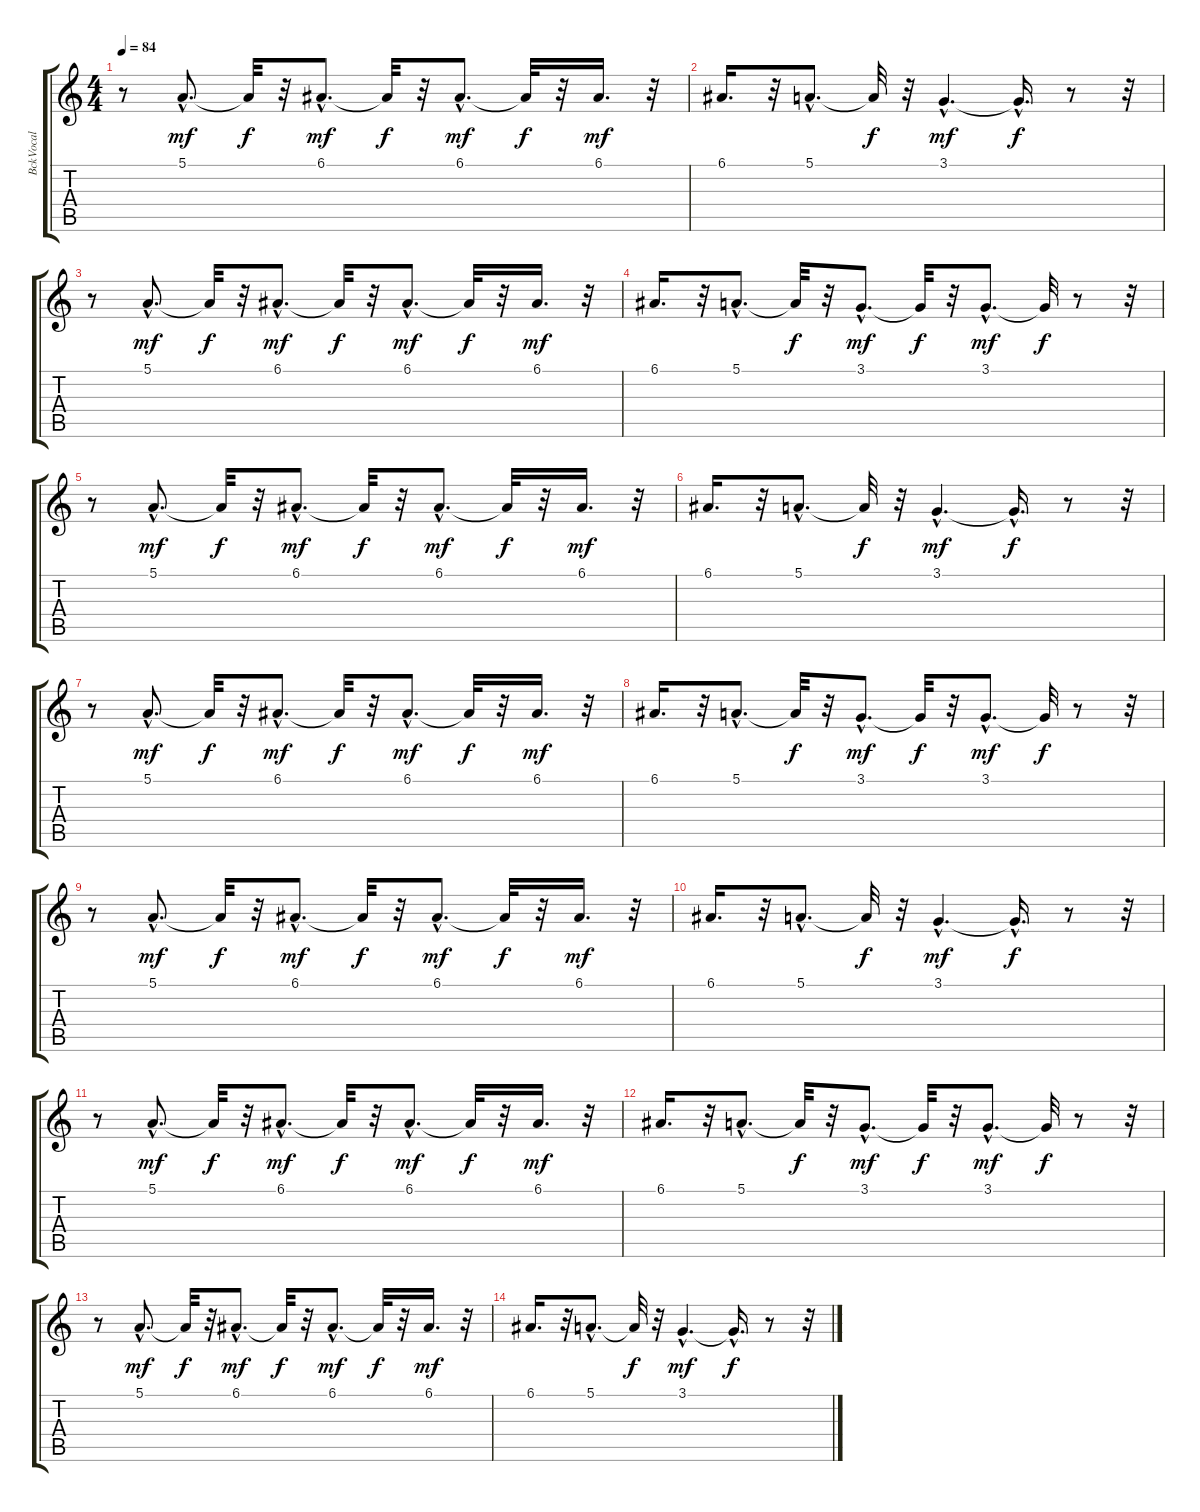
\track ("BckVocal" "BckVocal") {instrument tangoaccordion}
\staff {score tabs}
\tuning (E4 B3 G3 D3 A2 E2) {hide}
\ts (4 4)
\tempo 84
\clef g2
\ks c
r.8{dy f} 5.1{hac}.8{d dy mf} 5.1{t}.32{dy f} r.32 6.1{hac}.8{d dy mf} 6.1{t}.32{dy f} r.32 6.1{hac}.8{d dy mf} 6.1{t}.32{dy f} r.32 6.1.16{d dy mf} r.32 |
6.1.16{d} r.32 5.1{hac}.8{d} 5.1{t}.32{dy f} r.32 3.1{hac}.4{d dy mf} 3.1{hac t}.16{d dy f} r.8 r.32 |
r.8 5.1{hac}.8{d dy mf} 5.1{t}.32{dy f} r.32 6.1{hac}.8{d dy mf} 6.1{t}.32{dy f} r.32 6.1{hac}.8{d dy mf} 6.1{t}.32{dy f} r.32 6.1.16{d dy mf} r.32 |
6.1.16{d} r.32 5.1{hac}.8{d} 5.1{t}.32{dy f} r.32 3.1{hac}.8{d dy mf} 3.1{t}.32{dy f} r.32 3.1{hac}.8{d dy mf} 3.1{t}.32{dy f} r.8 r.32 |
r.8 5.1{hac}.8{d dy mf volume 12} 5.1{t}.32{dy f} r.32 6.1{hac}.8{d dy mf volume 12} 6.1{t}.32{dy f} r.32 6.1{hac}.8{d dy mf volume 11} 6.1{t}.32{dy f} r.32 6.1.16{d dy mf volume 11} r.32 |
6.1.16{d volume 11} r.32 5.1{hac}.8{d volume 11} 5.1{t}.32{dy f} r.32 3.1{hac}.4{d dy mf volume 10} 3.1{hac t}.16{d dy f} r.8 r.32 |
r.8 5.1{hac}.8{d dy mf volume 10} 5.1{t}.32{dy f} r.32 6.1{hac}.8{d dy mf volume 9} 6.1{t}.32{dy f} r.32 6.1{hac}.8{d dy mf volume 9} 6.1{t}.32{dy f} r.32 6.1.16{d dy mf volume 9} r.32 |
6.1.16{d volume 8} r.32 5.1{hac}.8{d volume 8} 5.1{t}.32{dy f} r.32 3.1{hac}.8{d dy mf volume 8} 3.1{t}.32{dy f} r.32 3.1{hac}.8{d dy mf volume 8} 3.1{t}.32{dy f} r.8 r.32 |
r.8 5.1{hac}.8{d dy mf volume 7} 5.1{t}.32{dy f} r.32 6.1{hac}.8{d dy mf volume 7} 6.1{t}.32{dy f} r.32 6.1{hac}.8{d dy mf volume 6} 6.1{t}.32{dy f} r.32 6.1.16{d dy mf volume 6} r.32 |
6.1.16{d volume 6} r.32 5.1{hac}.8{d volume 6} 5.1{t}.32{dy f} r.32 3.1{hac}.4{d dy mf volume 6} 3.1{hac t}.16{d dy f} r.8 r.32 |
r.8 5.1{hac}.8{d dy mf volume 5} 5.1{t}.32{dy f} r.32 6.1{hac}.8{d dy mf volume 4} 6.1{t}.32{dy f} r.32 6.1{hac}.8{d dy mf volume 4} 6.1{t}.32{dy f} r.32 6.1.16{d dy mf volume 4} r.32 |
6.1.16{d volume 4} r.32 5.1{hac}.8{d volume 4} 5.1{t}.32{dy f} r.32 3.1{hac}.8{d dy mf volume 3} 3.1{t}.32{dy f} r.32 3.1{hac}.8{d dy mf volume 3} 3.1{t}.32{dy f} r.8 r.32 |
r.8 5.1{hac}.8{d dy mf volume 2} 5.1{t}.32{dy f} r.32 6.1{hac}.8{d dy mf volume 2} 6.1{t}.32{dy f} r.32 6.1{hac}.8{d dy mf volume 2} 6.1{t}.32{dy f} r.32 6.1.16{d dy mf volume 1} r.32 |
6.1.16{d volume 1} r.32 5.1{hac}.8{d volume 1} 5.1{t}.32{dy f} r.32 3.1{hac}.4{d dy mf volume 1} 3.1{hac t}.16{d dy f} r.8 r.32
